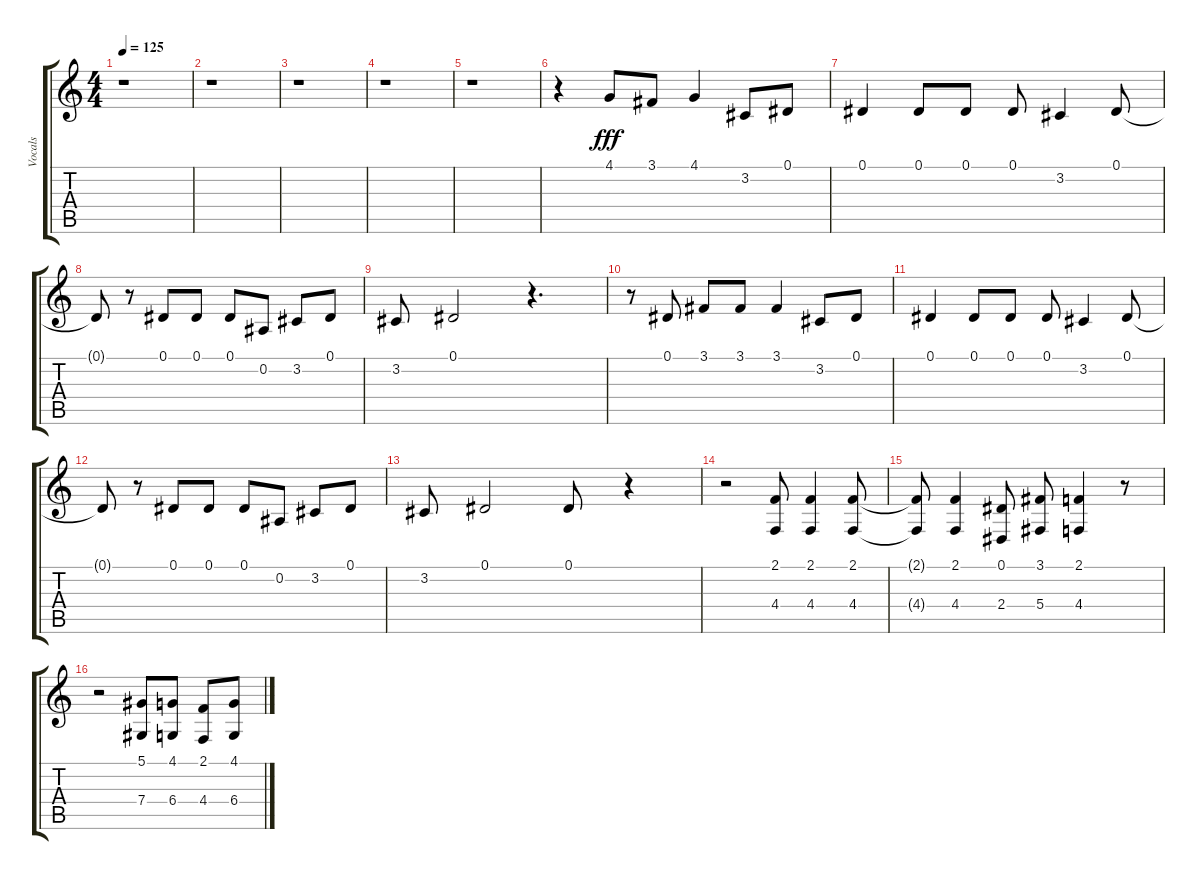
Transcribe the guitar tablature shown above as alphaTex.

\track ("Vocals" "Vocals") {instrument lead6voice}
\staff {score tabs}
\tuning (Eb4 Bb3 Gb3 Db3 Ab2 Eb2) {hide}
\ts (4 4)
\tempo 125
\clef g2
\ks c
r.1{dy fff} |
r.1 |
r.1 |
r.1 |
r.1 |
r.4 4.1.8 3.1.8 4.1.4 3.2.8 0.1.8 |
0.1.4 0.1.8 0.1.8 0.1.8 3.2.4 0.1.8 |
0.1{t}.8 r.8 0.1.8 0.1.8 0.1.8 0.2.8 3.2.8 0.1.8 |
3.2.8 0.1.2 r.4{d} |
r.8 0.1.8 3.1.8 3.1.8 3.1.4 3.2.8 0.1.8 |
0.1.4 0.1.8 0.1.8 0.1.8 3.2.4 0.1.8 |
0.1{t}.8 r.8 0.1.8 0.1.8 0.1.8 0.2.8 3.2.8 0.1.8 |
3.2.8 0.1.2 0.1.8 r.4 |
r.2 (2.1 4.4).8 (2.1 4.4).4 (2.1 4.4).8 |
(2.1{t} 4.4{t}).8 (2.1 4.4).4 (0.1 2.4).8 (3.1 5.4).8 (2.1 4.4).4 r.8 |
r.2 (5.1 7.4).8 (4.1 6.4).8 (2.1 4.4).8 (4.1 6.4).8
